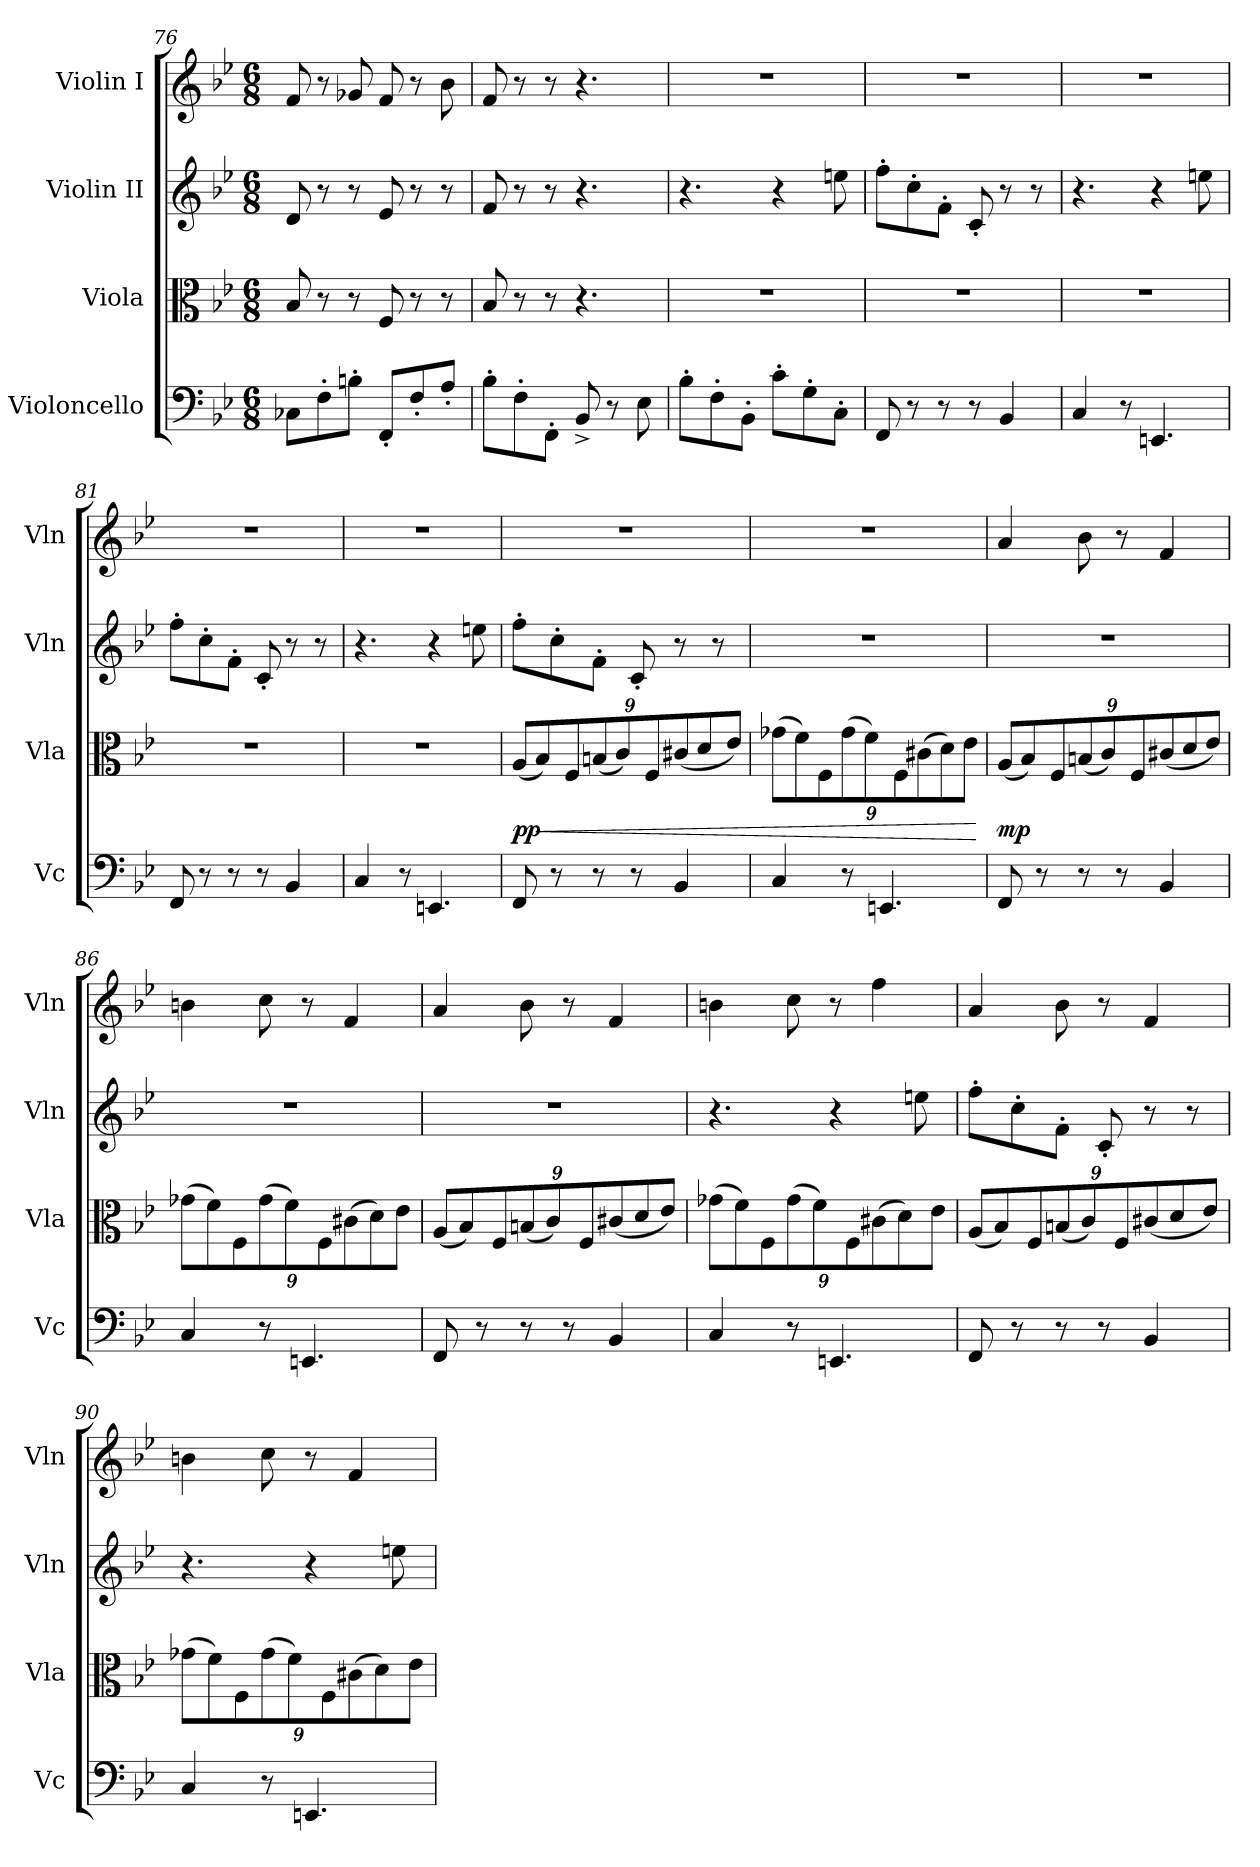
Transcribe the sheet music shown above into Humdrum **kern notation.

**kern	**kern	**dynam	**kern	**kern
*part4	*part3	*part3	*part2	*part1
*staff4	*staff3	*staff3	*staff2	*staff1
*I"Violoncello	*I"Viola	*	*I"Violin II	*I"Violin I
*I'Vc	*I'Vla	*	*I'Vln	*I'Vln
*clefF4	*clefC3	*	*clefG2	*clefG2
*k[b-e-]	*k[b-e-]	*	*k[b-e-]	*k[b-e-]
*M6/8	*M6/8	*	*M6/8	*M6/8
=76	=76	=76	=76	=76
8C-X\L	8B-/	.	8d/	8f/
8F'\	8r	.	8r	8r
8Bn'\J	8r	.	8r	8g-X/
8FF'/L	8F/	.	8e-/	8f/
8F'/	8r	.	8r	8r
8A'/J	8r	.	8r	8b-\
=77	=77	=77	=77	=77
8B-'\L	8B-/	.	8f/	8f/
8F'\	8r	.	8r	8r
8FF'\J	8r	.	8r	8r
8BB-^/	4.r	.	4.r	4.r
8r	.	.	.	.
8E-\	.	.	.	.
=78	=78	=78	=78	=78
8B-'\L	2.r	.	4.r	2.r
8F'\	.	.	.	.
8BB-'\J	.	.	.	.
8c'\L	.	.	4r	.
8G'\	.	.	.	.
8C'\J	.	.	8een\	.
=79	=79	=79	=79	=79
8FF/	2.r	.	8ff'\L	2.r
8r	.	.	8cc'\	.
8r	.	.	8f'\J	.
8r	.	.	8c'/	.
4BB-/	.	.	8r	.
.	.	.	8r	.
=80	=80	=80	=80	=80
4C/	2.r	.	4.r	2.r
8r	.	.	.	.
4.EEn/	.	.	4r	.
.	.	.	8een\	.
=81	=81	=81	=81	=81
8FF/	2.r	.	8ff'\L	2.r
8r	.	.	8cc'\	.
8r	.	.	8f'\J	.
8r	.	.	8c'/	.
4BB-/	.	.	8r	.
.	.	.	8r	.
=82	=82	=82	=82	=82
4C/	2.r	.	4.r	2.r
8r	.	.	.	.
4.EEn/	.	.	4r	.
.	.	.	8een\	.
=83	=83	=83	=83	=83
*	*Xbrackettup	*	*	*
!	!	!LO:DY:b	!	!
8FF/	(<12A/L	pp	8ff'\L	2.r
!	!	!LO:HP:b	!	!
.	12B-/)	<	.	.
8r	.	.	8cc'\	.
.	12F/	.	.	.
8r	(<12Bn/	.	8f'\J	.
.	12c/)	.	.	.
8r	.	.	8c'/	.
.	12F/	.	.	.
4BB-/	(<12c#X/	.	8r	.
.	12d/	.	.	.
.	.	.	8r	.
.	12e-/J)	.	.	.
=84	=84	=84	=84	=84
4C/	(>12g-X\L	.	2.r	2.r
.	12f\)	.	.	.
.	12F\	.	.	.
8r	(>12g-\	.	.	.
.	12f\)	.	.	.
4.EEn/	.	.	.	.
.	12F\	.	.	.
.	(>12c#X\	.	.	.
.	12d\)	.	.	.
.	12e-\J	.	.	.
.	.	[	.	.
=85	=85	=85	=85	=85
!	!	!LO:DY:b	!	!
8FF/	(<12A/L	mp	2.r	4a/
.	12B-/)	.	.	.
8r	.	.	.	.
.	12F/	.	.	.
8r	(<12Bn/	.	.	8b-\
.	12c/)	.	.	.
8r	.	.	.	8r
.	12F/	.	.	.
4BB-/	(<12c#X/	.	.	4f/
.	12d/	.	.	.
.	12e-/J)	.	.	.
=86	=86	=86	=86	=86
4C/	(>12g-X\L	.	2.r	4bn\
.	12f\)	.	.	.
.	12F\	.	.	.
8r	(>12g-\	.	.	8cc\
.	12f\)	.	.	.
4.EEn/	.	.	.	8r
.	12F\	.	.	.
.	(>12c#X\	.	.	4f/
.	12d\)	.	.	.
.	12e-\J	.	.	.
=87	=87	=87	=87	=87
8FF/	(<12A/L	.	2.r	4a/
.	12B-/)	.	.	.
8r	.	.	.	.
.	12F/	.	.	.
8r	(<12Bn/	.	.	8b-\
.	12c/)	.	.	.
8r	.	.	.	8r
.	12F/	.	.	.
4BB-/	(<12c#X/	.	.	4f/
.	12d/	.	.	.
.	12e-/J)	.	.	.
=88	=88	=88	=88	=88
4C/	(>12g-X\L	.	4.r	4bn\
.	12f\)	.	.	.
.	12F\	.	.	.
8r	(>12g-\	.	.	8cc\
.	12f\)	.	.	.
4.EEn/	.	.	4r	8r
.	12F\	.	.	.
.	(>12c#X\	.	.	4ff\
.	12d\)	.	.	.
.	.	.	8een\	.
.	12e-\J	.	.	.
=89	=89	=89	=89	=89
8FF/	(<12A/L	.	8ff'\L	4a/
.	12B-/)	.	.	.
8r	.	.	8cc'\	.
.	12F/	.	.	.
8r	(<12Bn/	.	8f'\J	8b-\
.	12c/)	.	.	.
8r	.	.	8c'/	8r
.	12F/	.	.	.
4BB-/	(<12c#X/	.	8r	4f/
.	12d/	.	.	.
.	.	.	8r	.
.	12e-/J)	.	.	.
=90	=90	=90	=90	=90
4C/	(>12g-X\L	.	4.r	4bn\
.	12f\)	.	.	.
.	12F\	.	.	.
8r	(>12g-\	.	.	8cc\
.	12f\)	.	.	.
4.EEn/	.	.	4r	8r
.	12F\	.	.	.
.	(>12c#X\	.	.	4f/
.	12d\)	.	.	.
.	.	.	8een\	.
.	12e-\J	.	.	.
=	=	=	=	=
*-	*-	*-	*-	*-
